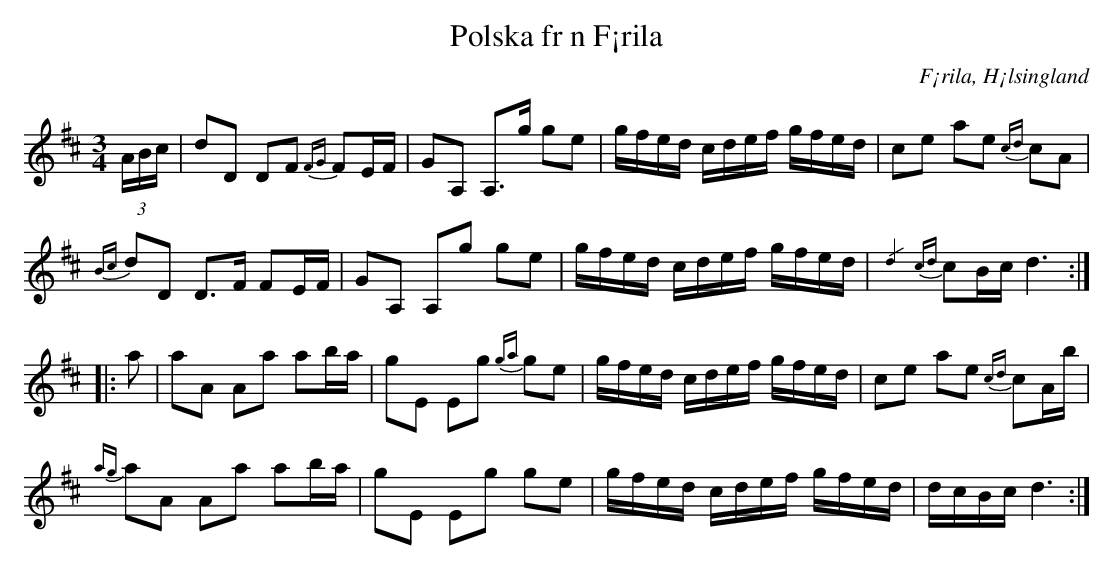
X:1
T:Polska fr n F¡rila
O:F¡rila, H¡lsingland
M:3/4
L:1/16
U:t=turn
K:D
(3ABc | d2D2 D2F2 {F4/3G4/3}F2EF | G2A,2 A,2>g2 g2e2 | gfed cdef gfed | c2e2 a2e2 {c4/3d4/3}c2A2 |
{Bc}d2D2 D2>F2 F2EF | G2A,2 A,2g2 g2e2 | gfed cdef gfed | {/d2}{c4/3d4/3}c2Bc d6 ::
a2 | a2A2 A2a2 a2ba | g2E2 E2g2 {g3/3a3/3}g2e2 | gfed cdef gfed | c2e2 a2e2 {c3/3d3/3}c2A4/3b2/3 |
{a4/3g4/3}a2A2 A2a2 a2ba | g2E2 E2g2 g2e2 | gfed cdef gfed | dcBc d6 :|
